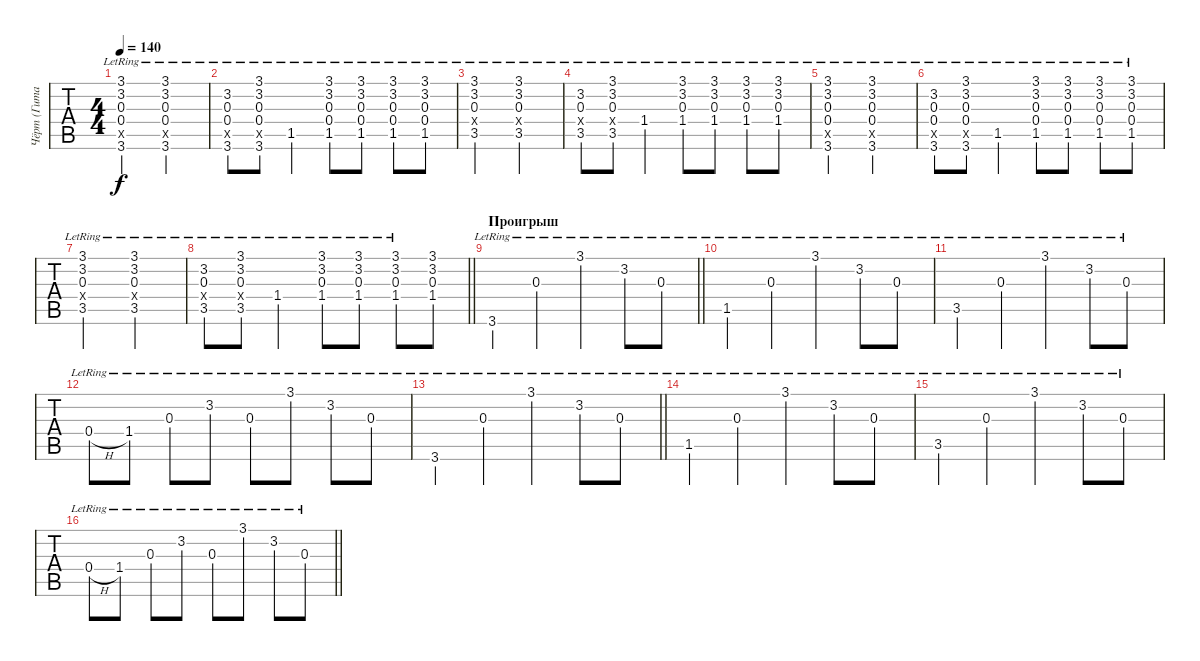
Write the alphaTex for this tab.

\track ("Чёрт (Гитара)" "Чёрт (Гита") {instrument electricguitarclean}
\staff {tabs}
\tuning (E4 B3 G3 D3 A2 E2) {hide}
\ts (4 4)
\tempo 140
\clef g2
\ks c
(3.1{lr} 3.2{lr} 0.3{lr} 0.4{lr} 0.5{x} 3.6{lr}).2{dy f volume 5} (3.1{lr} 3.2{lr} 0.3{lr} 0.4{lr} 0.5{x} 3.6{lr}).2 |
(3.2{lr} 0.3{lr} 0.4{lr} 0.5{x} 3.6{lr}).8 (3.1{lr} 3.2{lr} 0.3{lr} 0.4{lr} 0.5{x} 3.6{lr}).8 1.5{lr}.4 (3.1{lr} 3.2{lr} 0.3{lr} 0.4{lr} 1.5{lr}).8 (3.1{lr} 3.2{lr} 0.3{lr} 0.4{lr} 1.5{lr}).8 (3.1{lr} 3.2{lr} 0.3{lr} 0.4{lr} 1.5{lr}).8 (3.1{lr} 3.2{lr} 0.3{lr} 0.4{lr} 1.5{lr}).8 |
(3.1{lr} 3.2{lr} 0.3{lr} 0.4{x} 3.5{lr}).2 (3.1{lr} 3.2{lr} 0.3{lr} 0.4{x} 3.5{lr}).2 |
(3.2{lr} 0.3{lr} 0.4{x} 3.5{lr}).8 (3.1{lr} 3.2{lr} 0.3{lr} 0.4{x} 3.5{lr}).8 1.4{lr}.4 (3.1{lr} 3.2{lr} 0.3{lr} 1.4{lr}).8 (3.1{lr} 3.2{lr} 0.3{lr} 1.4{lr}).8 (3.1{lr} 3.2{lr} 0.3{lr} 1.4{lr}).8 (3.1{lr} 3.2{lr} 0.3{lr} 1.4{lr}).8 |
(3.1{lr} 3.2{lr} 0.3{lr} 0.4{lr} 0.5{x} 3.6{lr}).2 (3.1{lr} 3.2{lr} 0.3{lr} 0.4{lr} 0.5{x} 3.6{lr}).2 |
(3.2{lr} 0.3{lr} 0.4{lr} 0.5{x} 3.6{lr}).8 (3.1{lr} 3.2{lr} 0.3{lr} 0.4{lr} 0.5{x} 3.6{lr}).8 1.5{lr}.4 (3.1{lr} 3.2{lr} 0.3{lr} 0.4{lr} 1.5{lr}).8 (3.1{lr} 3.2{lr} 0.3{lr} 0.4{lr} 1.5{lr}).8 (3.1{lr} 3.2{lr} 0.3{lr} 0.4{lr} 1.5{lr}).8 (3.1{lr} 3.2{lr} 0.3{lr} 0.4{lr} 1.5{lr}).8 |
(3.1{lr} 3.2{lr} 0.3{lr} 0.4{x} 3.5{lr}).2 (3.1{lr} 3.2{lr} 0.3{lr} 0.4{x} 3.5{lr}).2 |
\barLineRight lightlight
(3.2{lr} 0.3{lr} 0.4{x} 3.5{lr}).8 (3.1{lr} 3.2{lr} 0.3{lr} 0.4{x} 3.5{lr}).8 1.4{lr}.4 (3.1{lr} 3.2{lr} 0.3{lr} 1.4{lr}).8 (3.1{lr} 3.2{lr} 0.3{lr} 1.4{lr}).8 (3.1{lr} 3.2{lr} 0.3{lr} 1.4{lr}).8 (3.1 3.2 0.3 1.4).8 |
\section ("" "Проигрыш")
\barLineRight lightlight
3.6{lr}.4{volume 13} 0.3{lr}.4 3.1{lr}.4 3.2{lr}.8 0.3{lr}.8 |
1.5{lr}.4 0.3{lr}.4 3.1{lr}.4 3.2{lr}.8 0.3{lr}.8 |
3.5{lr}.4 0.3{lr}.4 3.1{lr}.4 3.2{lr}.8 0.3{lr}.8 |
0.4{h lr}.8 1.4{lr}.8 0.3{lr}.8 3.2{lr}.8 0.3{lr}.8 3.1{lr}.8 3.2{lr}.8 0.3{lr}.8 |
\barLineRight lightlight
3.6{lr}.4 0.3{lr}.4 3.1{lr}.4 3.2{lr}.8 0.3{lr}.8 |
1.5{lr}.4 0.3{lr}.4 3.1{lr}.4 3.2{lr}.8 0.3{lr}.8 |
3.5{lr}.4 0.3{lr}.4 3.1{lr}.4 3.2{lr}.8 0.3{lr}.8 |
\barLineRight lightlight
0.4{h lr}.8 1.4{lr}.8 0.3{lr}.8 3.2{lr}.8 0.3{lr}.8 3.1{lr}.8 3.2{lr}.8 0.3{lr}.8
